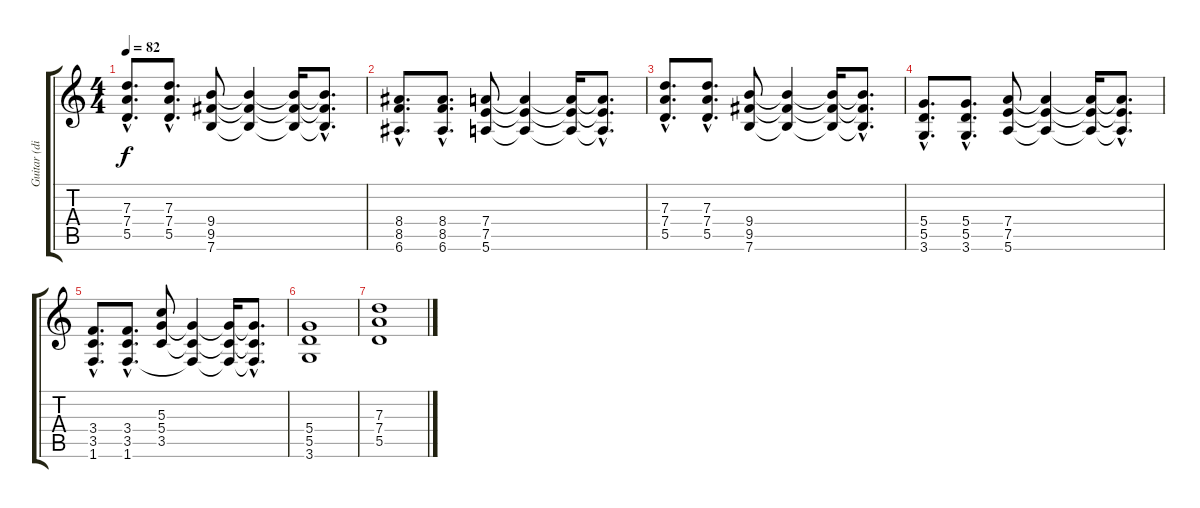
\track ("Guitar (distortion)" "Guitar (di") {instrument overdrivenguitar}
\staff {score tabs}
\tuning (E4 B3 G3 D3 A2 E2) {hide}
\ts (4 4)
\tempo 82
\clef g2
\ks c
(7.3{hac} 7.4{hac} 5.5{hac}).8{d dy f} (7.3{hac} 7.4{hac} 5.5{hac}).8{d} (9.4 9.5 7.6).8 (9.4{t} 9.5{t} 7.6{t}).4 (9.4{t} 9.5{t} 7.6{t}).16 (9.4{hac t} 9.5{hac t} 7.6{hac t}).8{d} |
(8.4{hac} 8.5{hac} 6.6{hac}).8{d} (8.4{hac} 8.5{hac} 6.6{hac}).8{d} (7.4 7.5 5.6).8 (7.4{t} 7.5{t} 5.6{t}).4 (7.4{t} 7.5{t} 5.6{t}).16 (7.4{hac t} 7.5{hac t} 5.6{hac t}).8{d} |
(7.3{hac} 7.4{hac} 5.5{hac}).8{d} (7.3{hac} 7.4{hac} 5.5{hac}).8{d} (9.4 9.5 7.6).8 (9.4{t} 9.5{t} 7.6{t}).4 (9.4{t} 9.5{t} 7.6{t}).16 (9.4{hac t} 9.5{hac t} 7.6{hac t}).8{d} |
(5.4{hac} 5.5{hac} 3.6{hac}).8{d} (5.4{hac} 5.5{hac} 3.6{hac}).8{d} (7.4 7.5 5.6).8 (7.4{t} 7.5{t} 5.6{t}).4 (7.4{t} 7.5{t} 5.6{t}).16 (7.4{hac t} 7.5{hac t} 5.6{hac t}).8{d} |
(3.4{hac} 3.5{hac} 1.6{hac}).8{d} (3.4{hac} 3.5{hac} 1.6{hac}).8{d} (5.3 5.4 3.5).8 (5.4{t} 3.5{t} 1.6{t}).4 (5.4{t} 3.5{t} 1.6{t}).16 (5.4{hac t} 3.5{hac t} 1.6{hac t}).8{d} |
(5.4 5.5 3.6).1 |
(7.3 7.4 5.5).1
